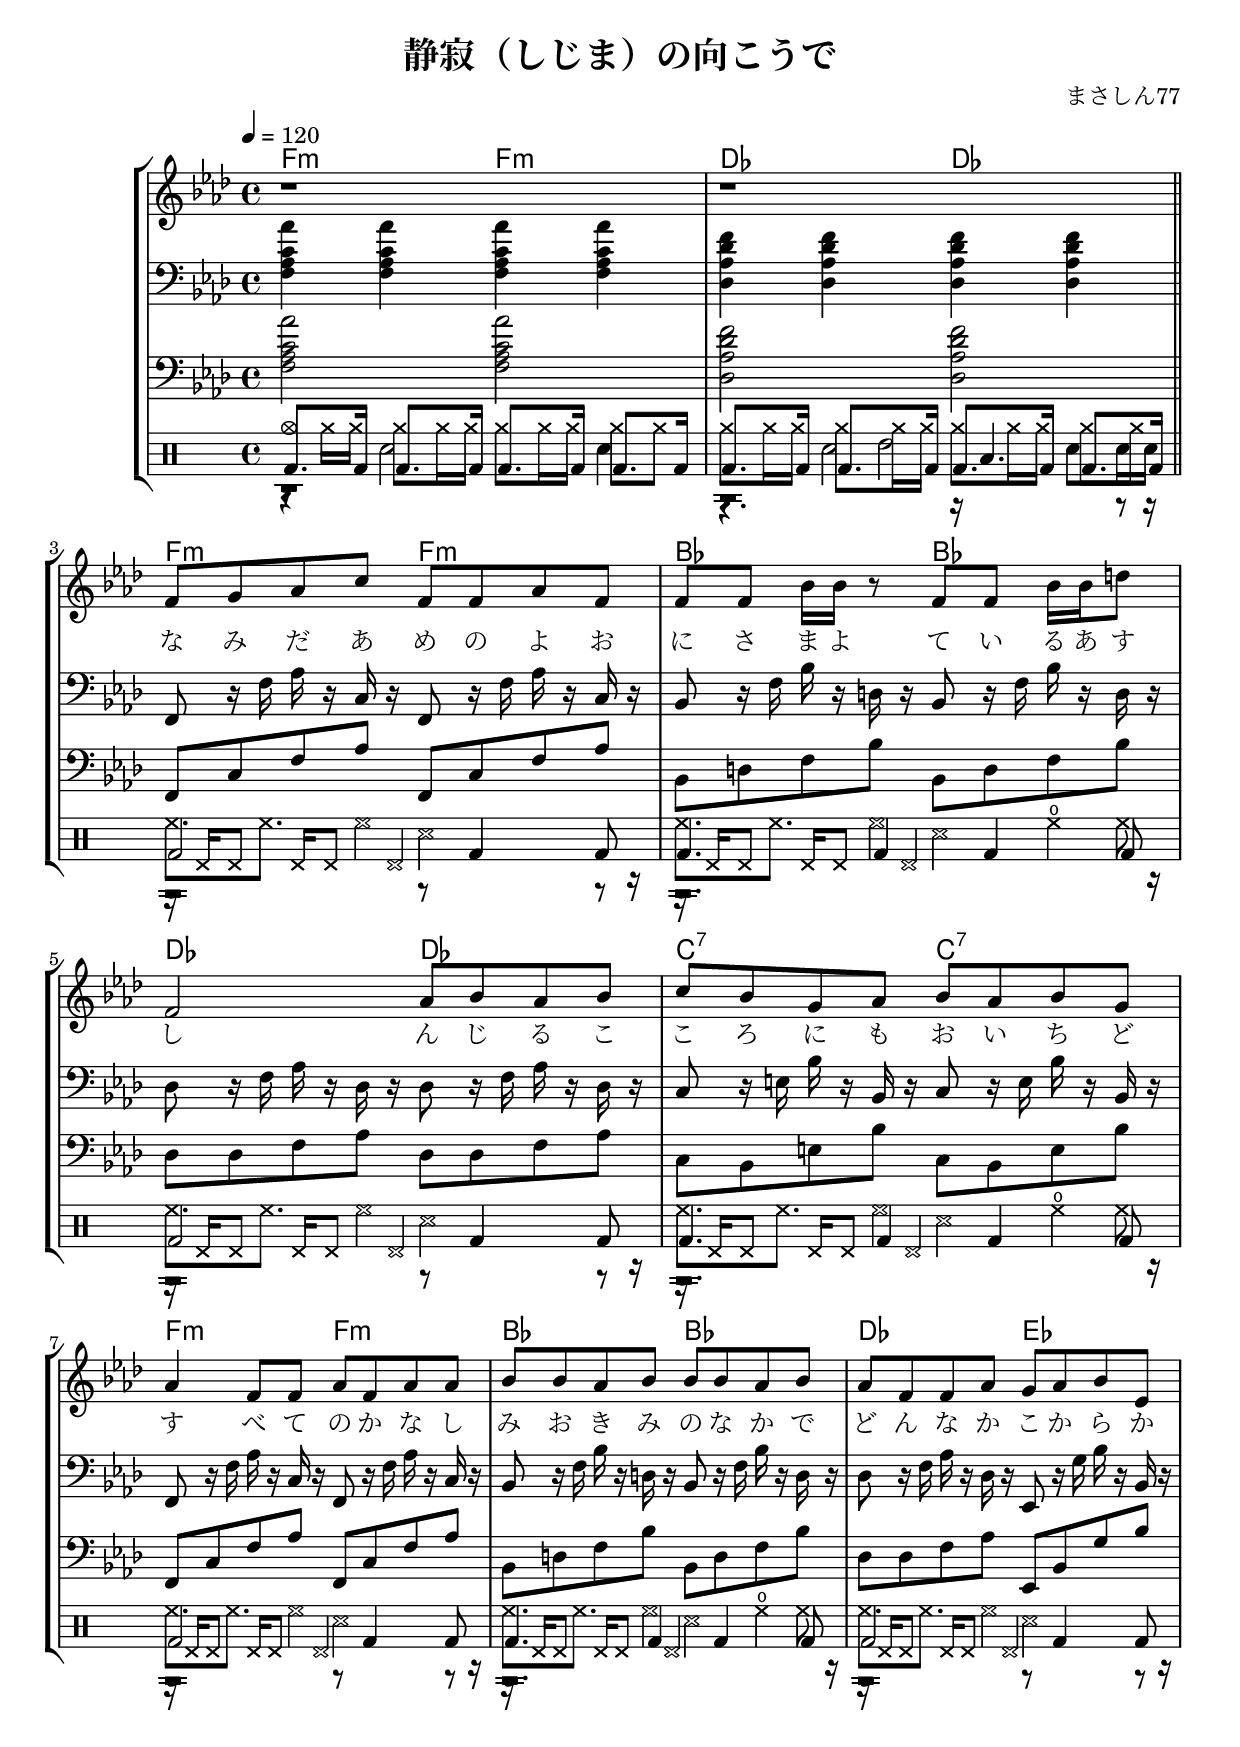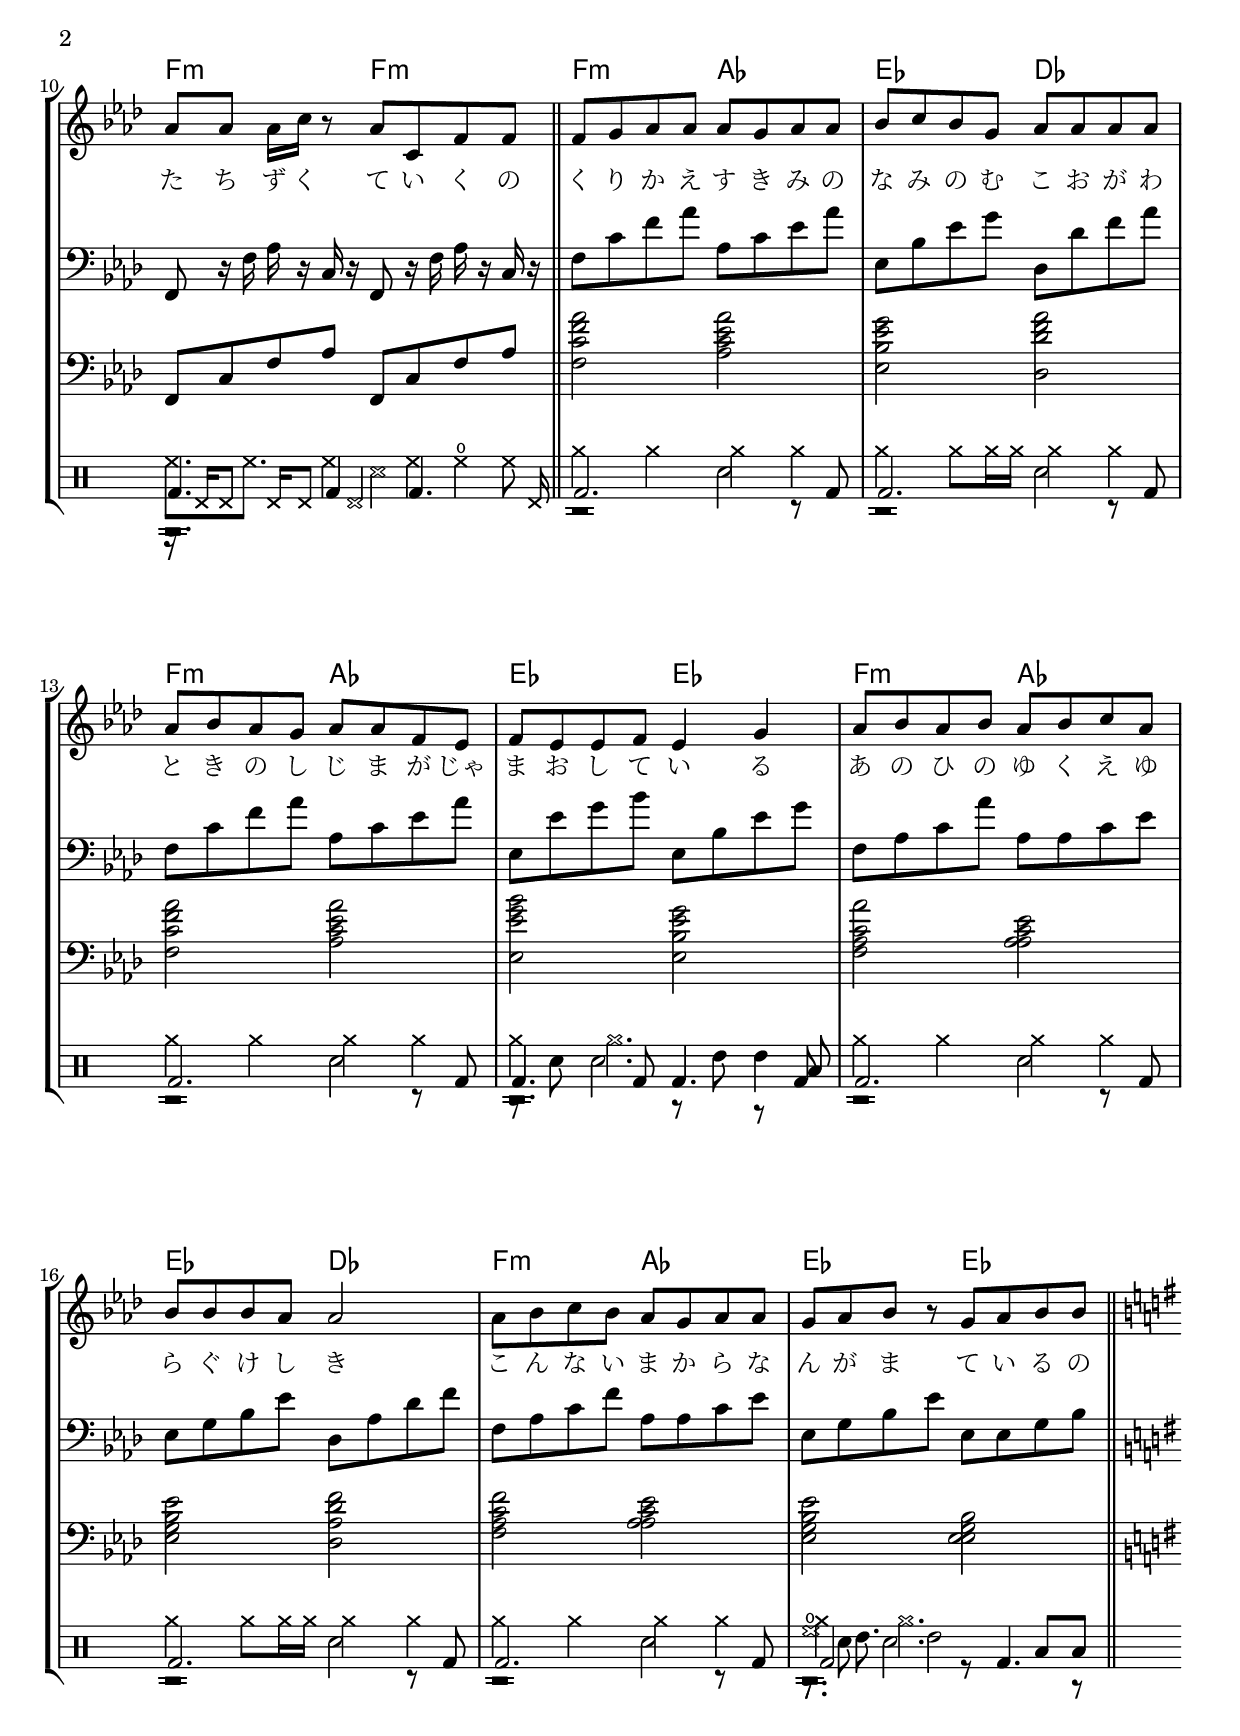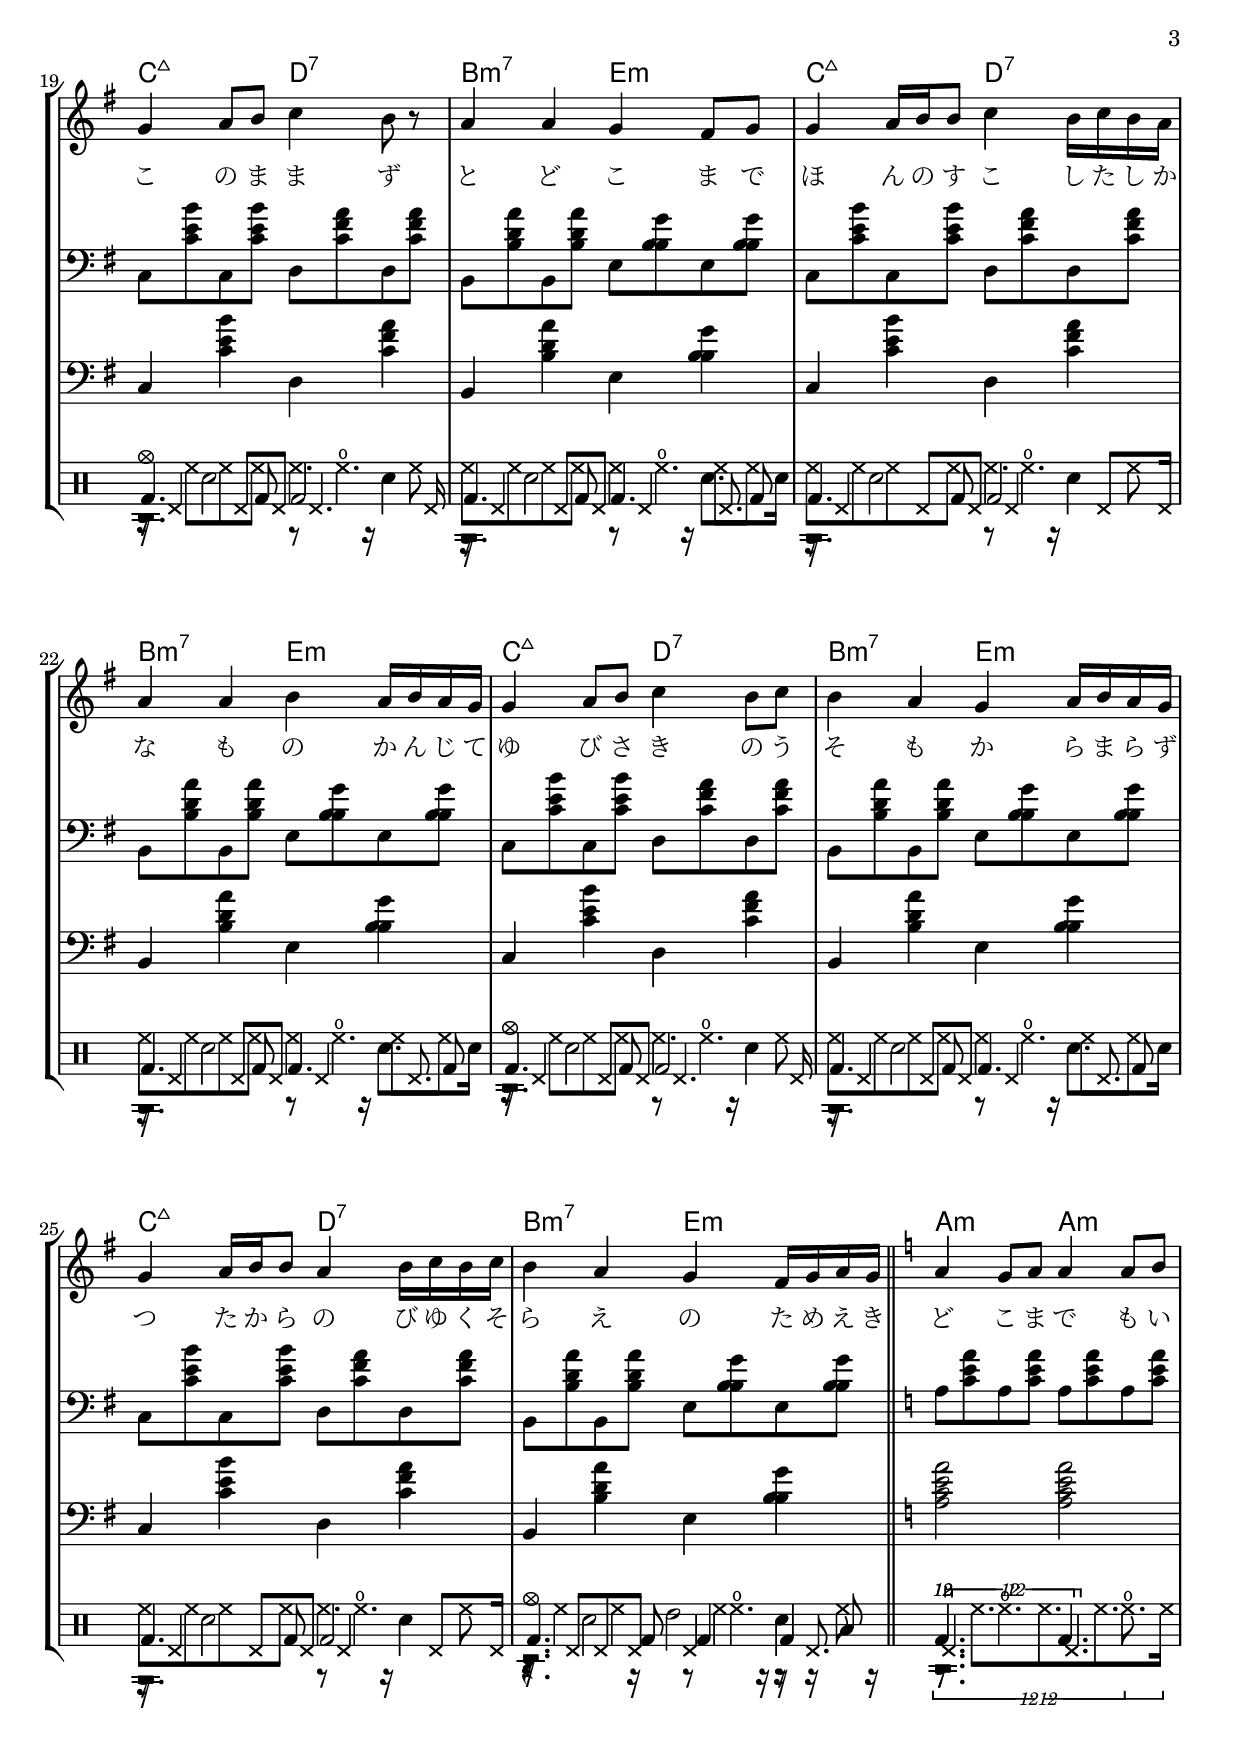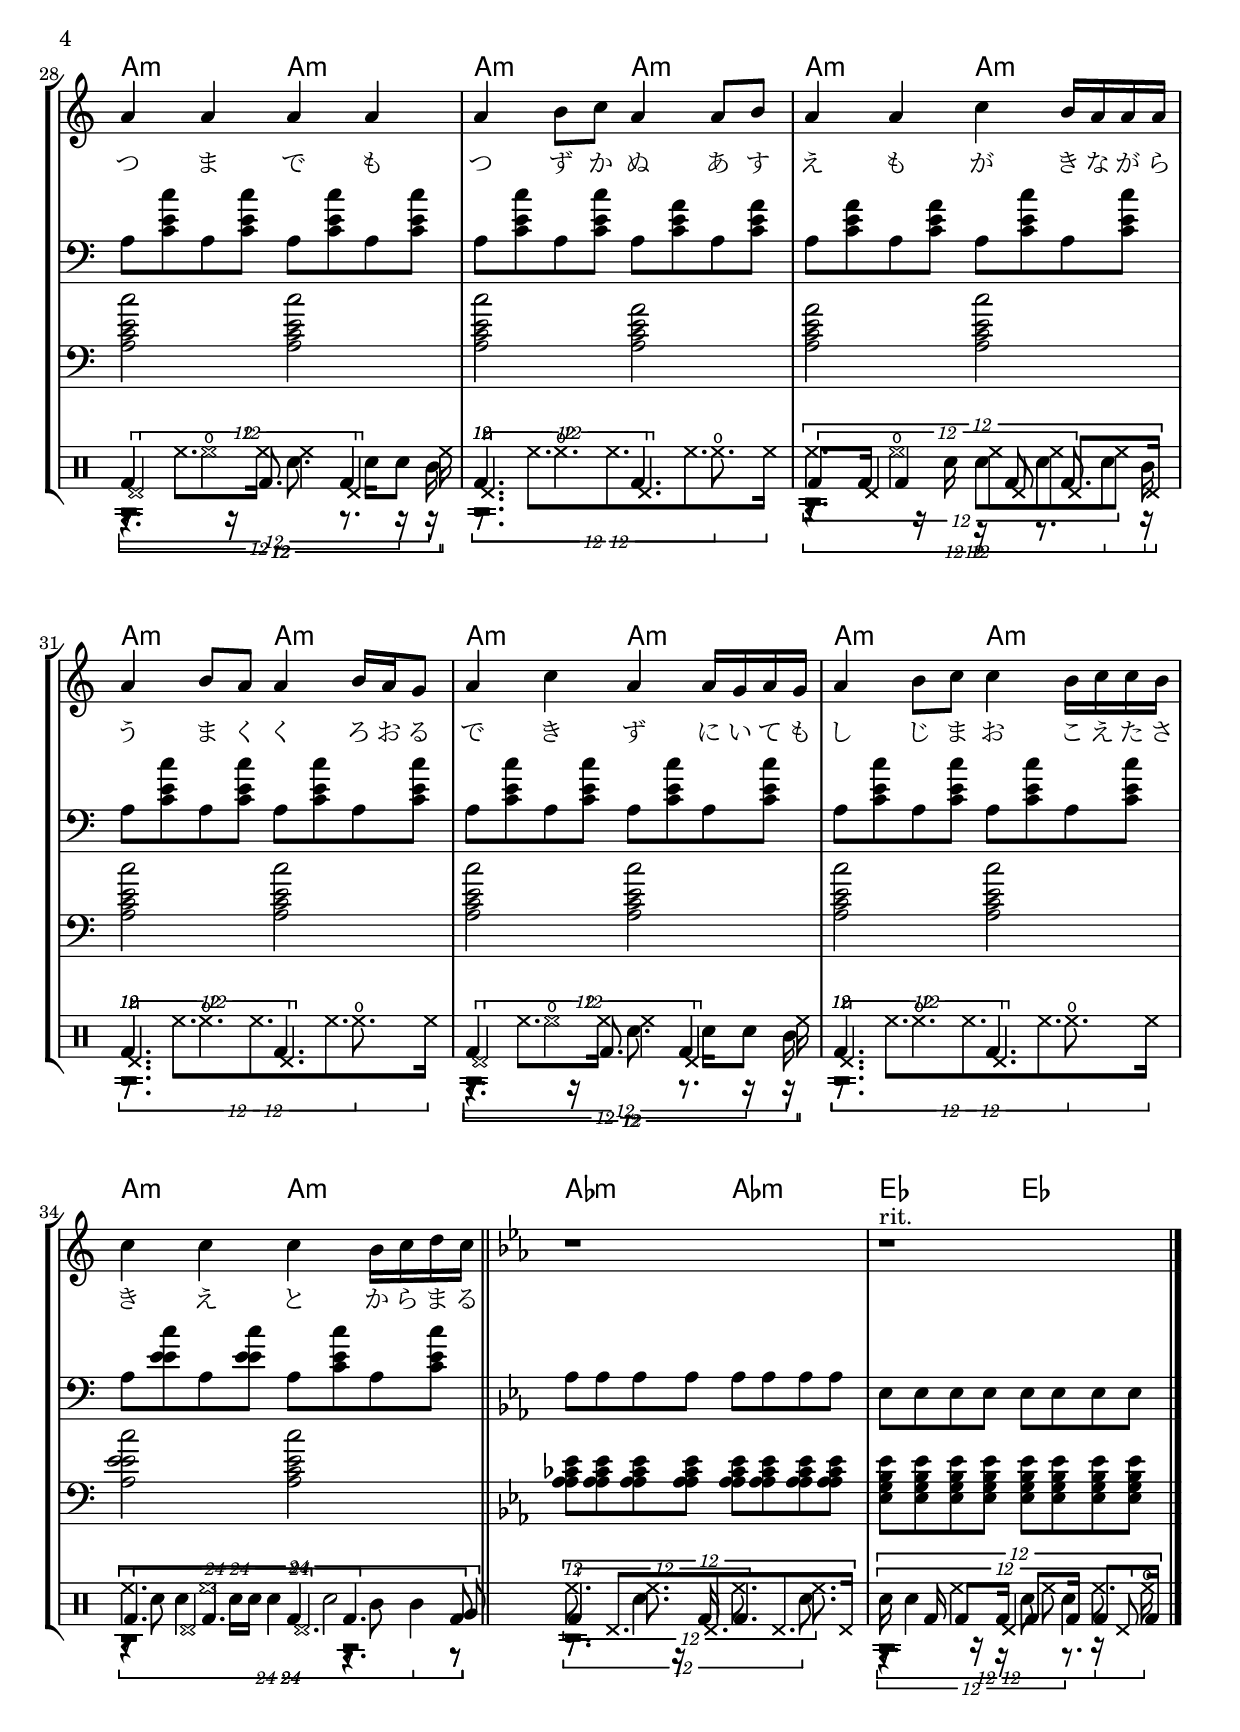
\version "2.12.1"

\header {
	title = \markup {静寂（しじま）の向こうで}
	composer = \markup \center-column {まさしん77}
}

harmony = \chordmode {
	f2:m f:m des des 

	f:m f:m bes bes des des c:7 c:7 f:m f:m bes bes des es f:m f:m 

	f:m as es des f:m as es es f:m as es des f:m as es es 

	c:maj7 d:7 b:min7 e:m c:maj7 d:7 b:min7 e:m c:maj7 d:7 b:min7 e:m c:maj7 d:7 b:min7 e:m 

	a:m a:m a:m a:m a:m a:m a:m a:m a:m a:m a:m a:m a:m a:m a:m a:m 

	as:m as:m es es 
}

melody = {
	\key as \major
	\tempo 4 = 120
	r1 | r1   
	\set Staff.midiInstrument = #"fss0.35"
	\set Staff.midiMinimumVolume = #0.7
	\set Staff.midiMaximumVolume = #0.9
	f'8  g'8  as'8  c''8  f'8  f'8  as'8  f'8 
	f'8  f'8  bes'16  bes'16  r8  f'8  f'8  bes'16  bes'16  d''8 
	f'2  as'8  bes'8  as'8  bes'8 
	c''8  bes'8  g'8  as'8  bes'8  as'8  bes'8  g'8 
	as'4  f'8  f'8  as'8  f'8  as'8  as'8 
	bes'8  bes'8  as'8  bes'8  bes'8  bes'8  as'8  bes'8 
	as'8  f'8  f'8  as'8  g'8  as'8  bes'8  es'8 
	as'8  as'8  as'16  c''16  r8  as'8  c'8  f'8  f'8
	\set Staff.midiInstrument = #"fss0.35"
	\set Staff.midiMinimumVolume = #0.7
	\set Staff.midiMaximumVolume = #0.9
	f'8  g'8  as'8  as'8  as'8  g'8  as'8  as'8 
	bes'8  c''8  bes'8  g'8  as'8  as'8  as'8  as'8 
	as'8  bes'8  as'8  g'8  as'8  as'8  f'8  es'8 
	f'8  es'8  es'8  f'8  es'4  g'4 
	as'8  bes'8  as'8  bes'8  as'8  bes'8  c''8  as'8 
	bes'8  bes'8  bes'8  as'8  as'2 
	as'8  bes'8  c''8  bes'8  as'8  g'8  as'8  as'8 
	g'8  as'8  bes'8  r8  g'8  as'8  bes'8  bes'8
	\set Staff.midiInstrument = #"fss0.35"
	\set Staff.midiMinimumVolume = #0.7
	\set Staff.midiMaximumVolume = #0.9
		\key g \major
g'4  a'8  b'8  c''4  b'8  r8 
	a'4  a'4  g'4  fis'8  g'8 
	g'4  a'16  b'16  b'8  c''4  b'16  c''16  b'16  a'16 
	a'4  a'4  b'4  a'16  b'16  a'16  g'16 
	g'4  a'8  b'8  c''4  b'8  c''8 
	b'4  a'4  g'4  a'16  b'16  a'16  g'16 
	g'4  a'16  b'16  b'8  a'4  b'16  c''16  b'16  c''16 
	b'4  a'4  g'4  fis'16  g'16  a'16  g'16
	\set Staff.midiInstrument = #"mmi0.34"
	\set Staff.midiMinimumVolume = #0.7
	\set Staff.midiMaximumVolume = #0.9
		\key c \major
a'4  g'8  a'8  a'4  a'8  b'8 
	a'4  a'4  a'4  a'4 
	a'4  b'8  c''8  a'4  a'8  b'8 
	a'4  a'4  c''4  b'16  a'16  a'16  a'16 
	a'4  b'8  a'8  a'4  b'16  a'16  g'8 
	a'4  c''4  a'4  a'16  g'16  a'16  g'16 
	a'4  b'8  c''8  c''4  b'16  c''16  c''16  b'16 
	c''4  c''4  c''4  b'16  c''16  d''16  c''16
	\key es \major
	r1 | r1^"rit." \bar "|."
}

words = \lyricmode {
	
	な  み  だ  あ  め  の  よ  お  に  さ  ま  よ  て  い  る  あ  す  し  ん  じ  る  こ  こ  ろ  に  も  お  い  ち  ど  す  べ  て  の  か  な  し  み  お  き  み  の  な  か  で  ど  ん  な  か  こ  か  ら  か  た  ち  ず  く  て  い  く  の  
	く  り  か  え  す  き  み  の  な  み  の  む  こ  お  が  わ  と  き  の  し  じ  ま  が  じゃ  ま  お  し  て  い  る  あ  の  ひ  の  ゆ  く  え  ゆ  ら  ぐ  け  し  き  こ  ん  な  い  ま  か  ら  な  ん  が  ま  て  い  る  の  
	こ  の  ま  ま  ず  と  ど  こ  ま  で  ほ  ん  の  す  こ  し  た  し  か  な  も  の  か  ん  じ  て  ゆ  び  さ  き  の  う  そ  も  か  ら  ま  ら  ず  つ  た  か  ら  の  び  ゆ  く  そ  ら  え  の  た  め  え  き  
	ど  こ  ま  で  も  い  つ  ま  で  も  つ  ず  か  ぬ  あ  す  え  も  が  き  な  が  ら  う  ま  く  く  ろ  お  る  で  き  ず  に  い  て  も  し  じ  ま  お  こ  え  た  さ  き  え  と  か  ら  ま  る  
	
}

tempochange = {
	\tempo 4 = 120
	r1 | r1 \bar "||"
	\tempo 4 = 120
	r1 | r1 | r1 | r1 | r1 | r1 | r1 | r1 \bar "||"
	\tempo 4 = 120
	r1 | r1 | r1 | r1 | r1 | r1 | r1 | r1 \bar "||"
	\tempo 4 = 120
	r1 | r1 | r1 | r1 | r1 | r1 | r1 | r1 \bar "||"
	\tempo 4 = 120
	r1 | r1 | r1 | r1 | r1 | r1 | r1 | r1 \bar "||"
	\tempo 4 = 120
	r1 | \tempo 4 = 90 r2 \tempo 4 = 80 r2 \bar "|."
}

mainacc = {
	\clef bass
	\set Staff.midiInstrument = #"Acoustic Guitar (steel)"
	\set Staff.midiMinimumVolume = #0.3
	\set Staff.midiMaximumVolume = #0.6
	\key as \major
	\tempo 4 = 120
	<f as c' as'>4 <f as c' as'>4
	<f as c' as'>4 <f as c' as'>4
	<des as des' f'>4 <des as des' f'>4
	<des as des' f'>4 <des as des' f'>4
	\bar "||"

	\set Staff.midiInstrument = #"Celesta"
	\set Staff.midiMinimumVolume = #0.3
	\set Staff.midiMaximumVolume = #0.6
	f,8r16f16as16r16c16r16
	f,8r16f16as16r16c16r16
	bes,8r16f16bes16r16d16r16
	bes,8r16f16bes16r16d16r16
	des8r16f16as16r16des16r16
	des8r16f16as16r16des16r16
	c8r16e16bes16r16bes,16r16
	c8r16e16bes16r16bes,16r16
	f,8r16f16as16r16c16r16
	f,8r16f16as16r16c16r16
	bes,8r16f16bes16r16d16r16
	bes,8r16f16bes16r16d16r16
	des8r16f16as16r16des16r16
	es,8r16g16bes16r16bes,16r16
	f,8r16f16as16r16c16r16
	f,8r16f16as16r16c16r16
	\bar "||"

	\set Staff.midiInstrument = #"Acoustic Guitar (steel)"
	\set Staff.midiMinimumVolume = #0.3
	\set Staff.midiMaximumVolume = #0.6
	f8 c'8 f'8 as'8
	as8 c'8 es'8 as'8
	es8 bes8 es'8 g'8
	des8 des'8 f'8 as'8
	f8 c'8 f'8 as'8
	as8 c'8 es'8 as'8
	es8 es'8 g'8 bes'8
	es8 bes8 es'8 g'8
	f8 as8 c'8 as'8
	as8 as8 c'8 es'8
	es8 g8 bes8 es'8
	des8 as8 des'8 f'8
	f8 as8 c'8 f'8
	as8 as8 c'8 es'8
	es8 g8 bes8 es'8
	es8 es8 g8 bes8
	\bar "||"

	\set Staff.midiInstrument = #"Acoustic Guitar (steel)"
	\set Staff.midiMinimumVolume = #0.3
	\set Staff.midiMaximumVolume = #0.6
	\key g \major
	c8 <c' e' b'> c <c' e' b'>
	d8 <c' fis' a'> d <c' fis' a'>
	b,8 <b d' a'> b, <b d' a'>
	e8 <b b g'> e <b b g'>
	c8 <c' e' b'> c <c' e' b'>
	d8 <c' fis' a'> d <c' fis' a'>
	b,8 <b d' a'> b, <b d' a'>
	e8 <b b g'> e <b b g'>
	c8 <c' e' b'> c <c' e' b'>
	d8 <c' fis' a'> d <c' fis' a'>
	b,8 <b d' a'> b, <b d' a'>
	e8 <b b g'> e <b b g'>
	c8 <c' e' b'> c <c' e' b'>
	d8 <c' fis' a'> d <c' fis' a'>
	b,8 <b d' a'> b, <b d' a'>
	e8 <b b g'> e <b b g'>
	\bar "||"

	\set Staff.midiInstrument = #"Acoustic grand"
	\set Staff.midiMinimumVolume = #0.3
	\set Staff.midiMaximumVolume = #0.6
	\key c \major
	a8 <c' e' a'> a <c' e' a'>
	a8 <c' e' a'> a <c' e' a'>
	a8 <c' e' c''> a <c' e' c''>
	a8 <c' e' c''> a <c' e' c''>
	a8 <c' e' c''> a <c' e' c''>
	a8 <c' e' a'> a <c' e' a'>
	a8 <c' e' a'> a <c' e' a'>
	a8 <c' e' c''> a <c' e' c''>
	a8 <c' e' c''> a <c' e' c''>
	a8 <c' e' c''> a <c' e' c''>
	a8 <c' e' c''> a <c' e' c''>
	a8 <c' e' c''> a <c' e' c''>
	a8 <c' e' c''> a <c' e' c''>
	a8 <c' e' c''> a <c' e' c''>
	a8 <e' e' c''> a <e' e' c''>
	a8 <c' e' c''> a <c' e' c''>
	\bar "||"

	\set Staff.midiInstrument = #"FX 1 (rain)"
	\set Staff.midiMinimumVolume = #0.3
	\set Staff.midiMaximumVolume = #0.6
	\key es \major
	as8 as8 as8 as8
	as8 as8 as8 as8
	es8 es8 es8 es8
	es8 es8 es8 es8
	\bar "|."
}

subacc = {
	\clef bass
	\set Staff.midiInstrument = #"Clarinet"
	\set Staff.midiMinimumVolume = #0.3
	\set Staff.midiMaximumVolume = #0.6
	\key as \major
	\tempo 4 = 120
	<f as c' as'>2
	<f as c' as'>2
	<des as des' f'>2
	<des as des' f'>2
	\bar "||"

	\set Staff.midiInstrument = #"English Horn"
	\set Staff.midiMinimumVolume = #0.3
	\set Staff.midiMaximumVolume = #0.6
	f,8 c8 f8 as8
	f,8 c8 f8 as8
	bes,8 d8 f8 bes8
	bes,8 d8 f8 bes8
	des8 des8 f8 as8
	des8 des8 f8 as8
	c8 bes,8 e8 bes8
	c8 bes,8 e8 bes8
	f,8 c8 f8 as8
	f,8 c8 f8 as8
	bes,8 d8 f8 bes8
	bes,8 d8 f8 bes8
	des8 des8 f8 as8
	es,8 bes,8 g8 bes8
	f,8 c8 f8 as8
	f,8 c8 f8 as8
	\bar "||"

	\set Staff.midiInstrument = #"Whistle"
	\set Staff.midiMinimumVolume = #0.3
	\set Staff.midiMaximumVolume = #0.6
	<f c' f' as'>2
	<as c' es' as'>2
	<es bes es' g'>2
	<des des' f' as'>2
	<f c' f' as'>2
	<as c' es' as'>2
	<es es' g' bes'>2
	<es bes es' g'>2
	<f as c' as'>2
	<as as c' es'>2
	<es g bes es'>2
	<des as des' f'>2
	<f as c' f'>2
	<as as c' es'>2
	<es g bes es'>2
	<es es g bes>2
	\bar "||"

	\set Staff.midiInstrument = #"Trombone"
	\set Staff.midiMinimumVolume = #0.3
	\set Staff.midiMaximumVolume = #0.6
	\key g \major
	c4 <c' e' b'>4
	d4 <c' fis' a'>4
	b,4 <b d' a'>4
	e4 <b b g'>4
	c4 <c' e' b'>4
	d4 <c' fis' a'>4
	b,4 <b d' a'>4
	e4 <b b g'>4
	c4 <c' e' b'>4
	d4 <c' fis' a'>4
	b,4 <b d' a'>4
	e4 <b b g'>4
	c4 <c' e' b'>4
	d4 <c' fis' a'>4
	b,4 <b d' a'>4
	e4 <b b g'>4
	\bar "||"

	\set Staff.midiInstrument = #"Baritone Sax"
	\set Staff.midiMinimumVolume = #0.3
	\set Staff.midiMaximumVolume = #0.6
	\key c \major
	<a c' e' a'>2
	<a c' e' a'>2
	<a c' e' c''>2
	<a c' e' c''>2
	<a c' e' c''>2
	<a c' e' a'>2
	<a c' e' a'>2
	<a c' e' c''>2
	<a c' e' c''>2
	<a c' e' c''>2
	<a c' e' c''>2
	<a c' e' c''>2
	<a c' e' c''>2
	<a c' e' c''>2
	<a e' e' c''>2
	<a c' e' c''>2
	\bar "||"

	\set Staff.midiInstrument = #"Blown Bottle"
	\set Staff.midiMinimumVolume = #0.3
	\set Staff.midiMaximumVolume = #0.6
	\key es \major
	<as as ces' es'>8 <as as ces' es'>8 <as as ces' es'>8 <as as ces' es'>8
	<as as ces' es'>8 <as as ces' es'>8 <as as ces' es'>8 <as as ces' es'>8
	<es g bes es'>8 <es g bes es'>8 <es g bes es'>8 <es g bes es'>8
	<es g bes es'>8 <es g bes es'>8 <es g bes es'>8 <es g bes es'>8
	\bar "|."
}

percA = {
	\drummode {
	r8 cymr16 cymr16 cymr8 cymr16 cymr16 cymr8 cymr16 cymr16 cymr8 cymr8  |cymr8 cymr16 cymr16 cymr8 cymr16 cymr16 cymr8 cymr16 cymr16 cymr8 cymr8  \bar "||"
	r1  |r2. hho4  |r1  |r2. hho4  |r1  |r2. hho4  |r1  |r2. hho4  \bar "||"
	cymr4 cymr4 cymr4 cymr4  |cymr4 cymr8 cymr16 cymr16 cymr4 cymr4  |cymr4 cymr4 cymr4 cymr4  |cymr4 cymr2.  |cymr4 cymr4 cymr4 cymr4  |cymr4 cymr8 cymr16 cymr16 cymr4 cymr4  |cymr4 cymr4 cymr4 cymr4  |cymr4 cymr2.  \bar "||"
	r2 r8 hho4.  |r2 r8 hho4.  |r2 r8 hho4.  |r2 r8 hho4.  |r2 r8 hho4.  |r2 r8 hho4.  |r2 r8 hho4.  |r2 r8 hho4.  \bar "||"
	\times 16/12{ r8 hh8. hh8. hh8. hh16 } |\times 16/12{ r8 hh8. hh16 hh4 r16 hh16 } |\times 16/12{ r8 hh8. hh8. hh8. hh16 } |\times 16/12{ hh4. hh8 hh8 hh8 } |\times 16/12{ r8 hh8. hh8. hh8. hh16 } |\times 16/12{ r8 hh8. hh16 hh4 r16 hh16 } |\times 16/12{ r8 hh8. hh8. hh8. hh16 } |\times 16/24{ hh4. hh1 r8 } \bar "||"
	\times 16/12{ hh8. hh8. hh8. hh8. } |\times 16/12{ r8. hh4 hh8 hh8. } \bar "|."
	}
}

percB = {
	\drummode {
	r4 sn2 sn4  |r4 sn2 sn8 sn16 sn16  \bar "||"
	r16 hhp16 hhp8 hhp16 hhp8 hhp2 r16  |r16 hhp16 hhp8 hhp16 hhp8 hhp2 r16  |r16 hhp16 hhp8 hhp16 hhp8 hhp2 r16  |r16 hhp16 hhp8 hhp16 hhp8 hhp2 r16  |r16 hhp16 hhp8 hhp16 hhp8 hhp2 r16  |r16 hhp16 hhp8 hhp16 hhp8 hhp2 r16  |r16 hhp16 hhp8 hhp16 hhp8 hhp2 r16  |r16 hhp16 hhp8 hhp16 hhp8 hhp2 hhp16  \bar "||"
	r2 sn2  |r2 sn2  |r2 sn2  |r8 sn8 sn2.  |r2 sn2  |r2 sn2  |r2 sn2  |r8 sn8 sn2.  \bar "||"
	r8 hh8 hh8 hh8 hh4. hh8  |hh8 hh8 hh8 hh8 hh4 hh8 hh8  |hh8 hh8 hh8 hh8 hh4. hh8  |hh8 hh8 hh8 hh8 hh4 hh8 hh8  |r8 hh8 hh8 hh8 hh4. hh8  |hh8 hh8 hh8 hh8 hh4 hh8 hh8  |hh8 hh8 hh8 hh8 hh4. hh8  |r16 hh4 hh4 hh4 r16 hh8  \bar "||"
	\times 16/12{ r2. } |\times 16/12{ r4. sn8. sn16 sn8 } |\times 16/12{ r2. } |\times 16/12{ r4 r16 sn16 sn8 sn8 sn8 } |\times 16/12{ r2. } |\times 16/12{ r4. sn8. sn16 sn8 } |\times 16/12{ r2. } |\times 16/24{ r8 sn8 sn4 sn16 sn16 sn4 sn2 r8 } \bar "||"
	\times 16/12{ r8. sn4. sn8. } |\times 16/12{ sn16 sn4 r16 sn8 sn4 } \bar "|."
	}
}

percC = {
	\drummode {
	bd8. bd16 bd8. bd16 bd8. bd16 bd8. bd16  |bd8. bd16 bd8. bd16 bd8. bd16 bd8. bd16  \bar "||"
	hh8. hh8. hh2 r8  |hh8. hh8. hh2 hh8  |hh8. hh8. hh2 r8  |hh8. hh8. hh2 hh8  |hh8. hh8. hh2 r8  |hh8. hh8. hh2 hh8  |hh8. hh8. hh2 r8  |hh8. hh8. hh4 hh4 hh8  \bar "||"
	bd2. r8 bd8  |bd2. r8 bd8  |bd2. r8 bd8  |bd4. bd8 bd4. bd8  |bd2. r8 bd8  |bd2. r8 bd8  |bd2. r8 bd8  |bd2 r8 bd4.  \bar "||"
	r16 hhp4 hhp8 hhp8 hhp4. hhp16  |r16 hhp4 hhp8 hhp8 hhp4 hhp8.  |r16 hhp4 hhp8 hhp8 hhp4 hhp8 hhp16  |r16 hhp4 hhp8 hhp8 hhp4 hhp8.  |r16 hhp4 hhp8 hhp8 hhp4. hhp16  |r16 hhp4 hhp8 hhp8 hhp4 hhp8.  |r16 hhp4 hhp8 hhp8 hhp4 hhp8 hhp16  |r8 hhp8 hhp8 hhp8 hhp4 r16 hhp8.  \bar "||"
	\times 16/12{ bd4. bd4. } |\times 16/12{ bd4 r16 bd8. bd4 } |\times 16/12{ bd4. bd4. } |\times 16/12{ bd8 bd16 bd4 bd8 bd8. } |\times 16/12{ bd4. bd4. } |\times 16/12{ bd4 r16 bd8. bd4 } |\times 16/12{ bd4. bd4. } |\times 16/24{ bd4. bd4. bd4 bd4. bd8 } \bar "||"
	\times 16/12{ bd4 r16 bd16 bd4. } |\times 16/12{ r8 bd16 bd8 bd16 bd8 bd16 bd8 bd16 } \bar "|."
	}
}

percD = {
	\drummode {
	r1  |r4. tommh2 r8  \bar "||"
	r2 ss2  |r2 ss2  |r2 ss2  |r2 ss2  |r2 ss2  |r2 ss2  |r2 ss2  |r2 ss2  \bar "||"
	r1 |r1 |r1 |r2 r8 tommh8 tommh4  |r1 |r1 |r1 |r8. tommh8. tommh2 r8  \bar "||"
	r8. sn2 r16 sn4  |r8. sn2 r16 sn8. sn16  |r8. sn2 r16 sn4  |r8. sn2 r16 sn8. sn16  |r8. sn2 r16 sn4  |r8. sn2 r16 sn8. sn16  |r8. sn2 r16 sn4  |r8. sn2 r16 sn4  \bar "||"
	\times 16/12{ r8. hho4. hho8. } |\times 16/12{ r8. hho2 r16 } |\times 16/12{ r8. hho4. hho8. } |\times 16/12{ r8. hho2 r16 } |\times 16/12{ r8. hho4. hho8. } |\times 16/12{ r8. hho2 r16 } |\times 16/12{ r8. hho4. hho8. } |\times 16/24{ r1 r2 } \bar "||"
	\times 16/12{ r8 hhp8. hhp8. hhp8. hhp16 } |\times 16/12{ r4 r16 hhp4 r16 hhp8 } \bar "|."
	}
}

percE = {
	\drummode {
	r1  |r2 r16 toml4. r16  \bar "||"
	bd2 r8 bd4 bd8  |bd4. bd4 bd4 bd8  |bd2 r8 bd4 bd8  |bd4. bd4 bd4 bd8  |bd2 r8 bd4 bd8  |bd4. bd4 bd4 bd8  |bd2 r8 bd4 bd8  |bd4. bd4 bd4.  \bar "||"
	r1 |r1 |r1 |r2. r8 toml8  |r1 |r1 |r1 |r2. toml8 toml8  \bar "||"
	bd4. bd8 bd2  |bd4. bd8 bd4. bd8  |bd4. bd8 bd2  |bd4. bd8 bd4. bd8  |bd4. bd8 bd2  |bd4. bd8 bd4. bd8  |bd4. bd8 bd2  |bd4. bd8 bd4 bd4  \bar "||"
	\times 16/12{ hhp4. hhp4. } |\times 16/12{ hhp2 hhp4 } |\times 16/12{ hhp4. hhp4. } |\times 16/12{ r8 hhp4 r16 hhp8 hhp8 hhp16 } |\times 16/12{ hhp4. hhp4. } |\times 16/12{ hhp2 hhp4 } |\times 16/12{ hhp4. hhp4. } |\times 16/24{ r4 hhp2 hhp2. } \bar "||"
	\times 16/12{ r2. } |\times 16/12{ r2 r8. hho16 } \bar "|."
	}
}

percF = {
	\drummode {
	cymc1  |r1 \bar "||"
	r1 | r1 | r1 | r1 | r1 | r1 | r1 | r1 \bar "||"
	r1 |r1 |r1 |r1 |r1 |r1 |r1 |hho1  \bar "||"
	cymc1  |r1 |r1 |r1 |cymc1  |r1 |r1 |cymc1  \bar "||"
	\times 16/12{ r2. } |\times 16/12{ r2 r8. tomml16 } |\times 16/12{ r2. } |\times 16/12{ r2 r8. tomml16 } |\times 16/12{ r2. } |\times 16/12{ r2 r8. tomml16 } |\times 16/12{ r2. } |\times 16/24{ r1 r8 tomml8 tomml4 } \bar "||"
	r1 | r1 \bar "|."
	}
}

percG = {
	\drummode {
	r1 | r1 \bar "||"
	r1 | r1 | r1 | r1 | r1 | r1 | r1 | r1 \bar "||"
	r1 | r1 | r1 | r1 | r1 | r1 | r1 | r1 \bar "||"
	r1 |r1 |r1 |r1 |r1 |r1 |r1 |r4. r16 tommh2 r16  \bar "||"
	r1 |r1 |r1 |r1 |r1 |r1 |r1 |\times 16/24{ r1 r4. tomfh8 } \bar "||"
	r1 | r1 \bar "|."
	}
}

percH = {
	\drummode {
	r1 | r1 \bar "||"
	r1 | r1 | r1 | r1 | r1 | r1 | r1 | r1 \bar "||"
	r1 | r1 | r1 | r1 | r1 | r1 | r1 | r1 \bar "||"
	r1 |r1 |r1 |r1 |r1 |r1 |r1 |r2. r8 toml8  \bar "||"
	r1 | r1 | r1 | r1 | r1 | r1 | r1 | r1 \bar "||"
	r1 | r1 \bar "|."
	}
}

\score {
	<<
		\new StaffGroup <<
			\new ChordNames {\harmony}
			\new Voice = "melody" {\melody}
			\new Lyrics \lyricsto "melody" \words
			\new Staff = "mainacc" {\mainacc}
			\new Staff = "subacc" {\subacc}
			\new DrumStaff <<
				\new DrumVoice {\percA}
				\new DrumVoice {\percB}
				\new DrumVoice {\percC}
				\new DrumVoice {\percD}
				\new DrumVoice {\percE}
				\new DrumVoice {\percF}
				\new DrumVoice {\percG}
				\new DrumVoice {\percH}
			>>
		>>
	>>
	\layout { }
}
